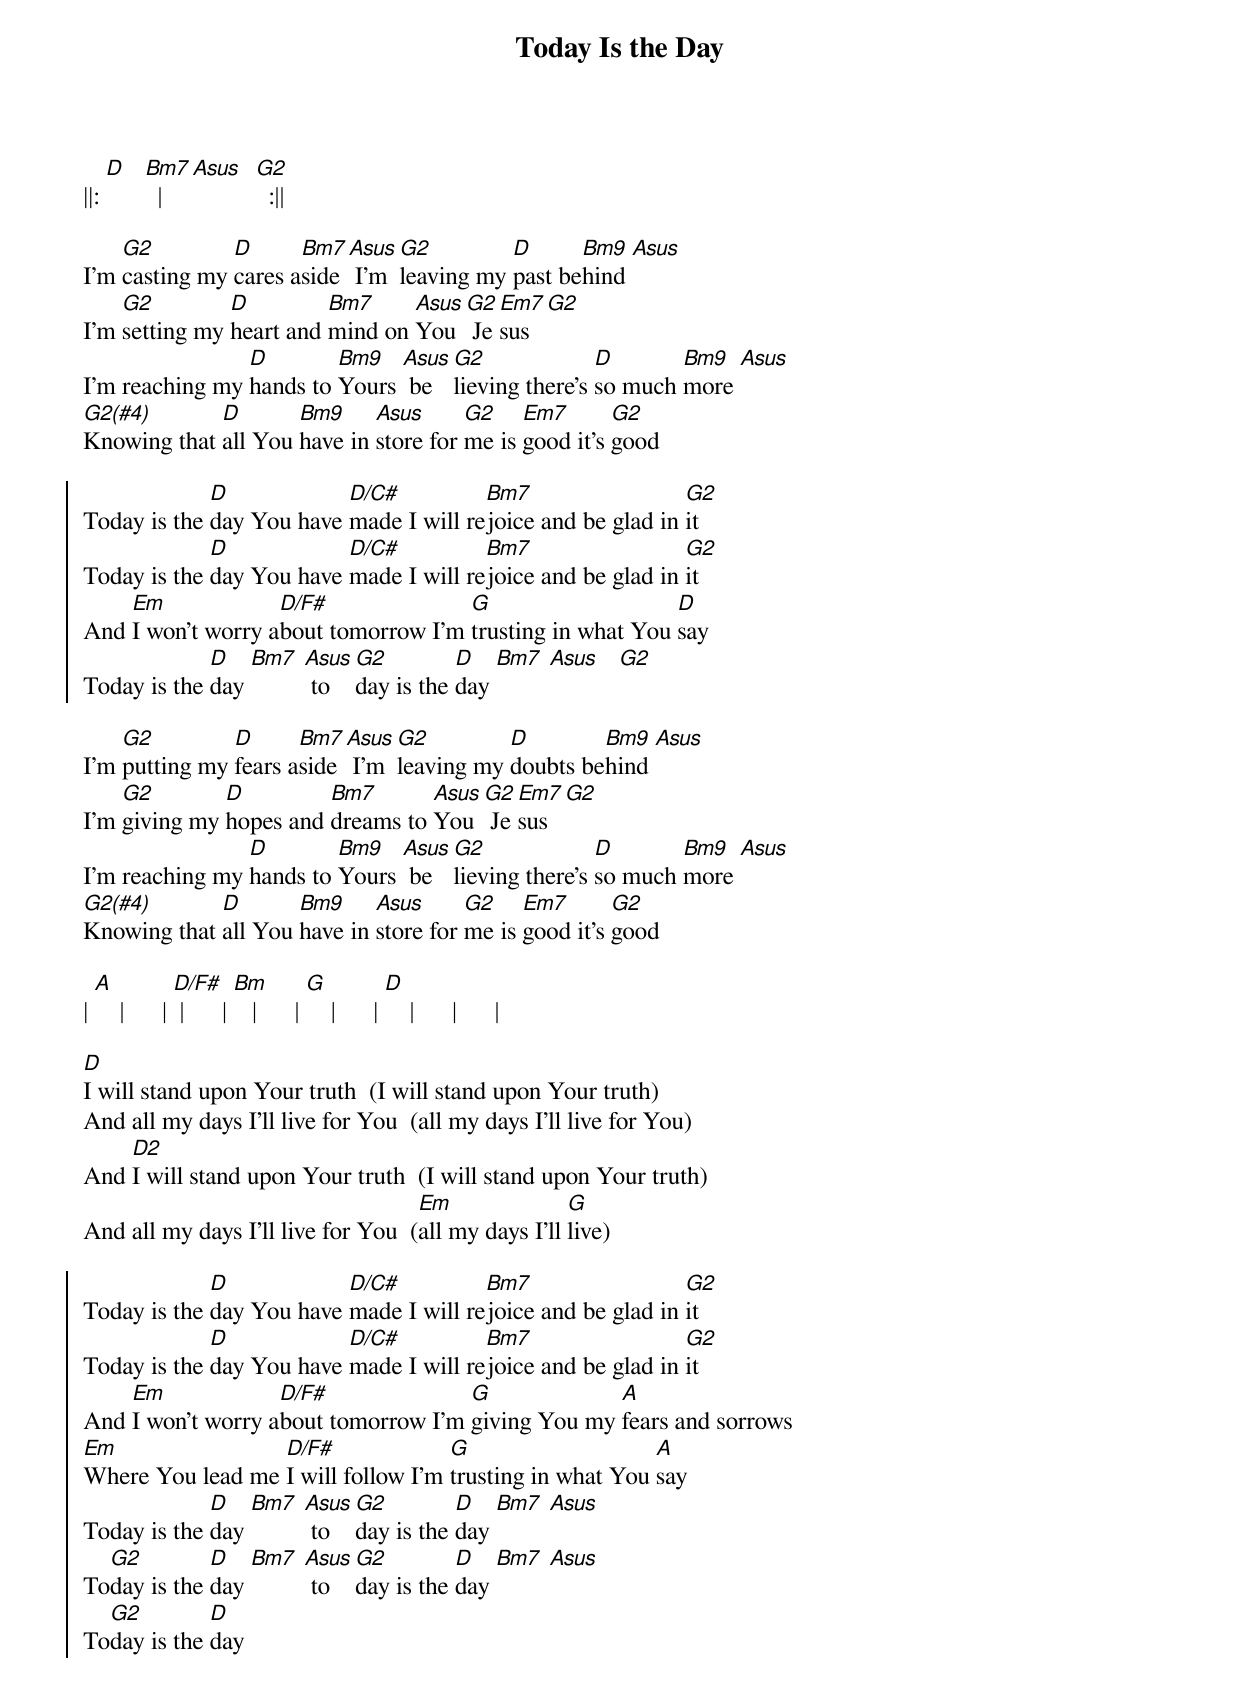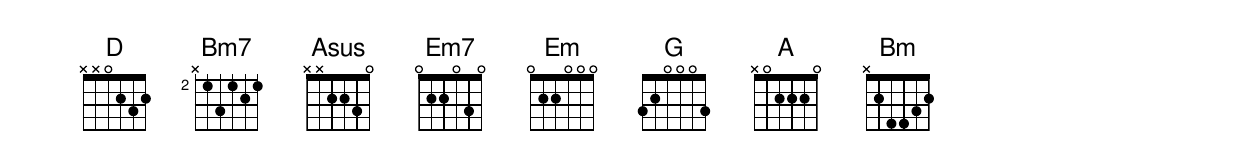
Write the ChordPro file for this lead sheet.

{title: Today Is the Day}
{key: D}
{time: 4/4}
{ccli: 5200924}
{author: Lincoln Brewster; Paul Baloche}
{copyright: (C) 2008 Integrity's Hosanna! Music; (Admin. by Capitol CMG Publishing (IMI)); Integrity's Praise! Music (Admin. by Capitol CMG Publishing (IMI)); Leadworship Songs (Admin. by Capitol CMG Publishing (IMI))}

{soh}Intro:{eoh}
||: [D]   [Bm7]  | [Asus]  [G2]  :||

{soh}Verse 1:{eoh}
I'm [G2]casting my [D]cares a[Bm7]side [Asus] I'm [G2]leaving my [D]past be[Bm9]hind [Asus]
I'm [G2]setting my [D]heart and [Bm7]mind on [Asus]You [G2] Je[Em7]sus [G2]
I'm reaching my [D]hands to [Bm9]Yours [Asus] be[G2]lieving there's [D]so much [Bm9]more [Asus]
[G2(#4)]Knowing that [D]all You [Bm9]have in [Asus]store for [G2]me is [Em7]good it's [G2]good

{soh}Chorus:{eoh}
{start_of_chorus}
Today is the [D]day You have [D/C#]made I will re[Bm7]joice and be glad in [G2]it
Today is the [D]day You have [D/C#]made I will re[Bm7]joice and be glad in [G2]it
And [Em]I won't worry a[D/F#]bout tomorrow I'm [G]trusting in what You [D]say
Today is the [D]day [Bm7] [Asus] to[G2]day is the [D]day [Bm7] [Asus]   [G2]
{end_of_chorus}

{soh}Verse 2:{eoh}
I'm [G2]putting my [D]fears a[Bm7]side [Asus] I'm [G2]leaving my [D]doubts be[Bm9]hind [Asus]
I'm [G2]giving my [D]hopes and [Bm7]dreams to [Asus]You [G2] Je[Em7]sus [G2]
I'm reaching my [D]hands to [Bm9]Yours [Asus] be[G2]lieving there's [D]so much [Bm9]more [Asus]
[G2(#4)]Knowing that [D]all You [Bm9]have in [Asus]store for [G2]me is [Em7]good it's [G2]good

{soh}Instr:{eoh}
| [A]    |      | [D/F#] |      | [Bm]   |      | [G]    |      | [D]    |      |      |

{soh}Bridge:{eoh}
{start_of_bridge}
[D]I will stand upon Your truth  (I will stand upon Your truth)
And all my days I'll live for You  (all my days I'll live for You)
And [D2]I will stand upon Your truth  (I will stand upon Your truth)
And all my days I'll live for You  ([Em]all my days I'll [G]live)

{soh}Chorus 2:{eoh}
{start_of_chorus}
Today is the [D]day You have [D/C#]made I will re[Bm7]joice and be glad in [G2]it
Today is the [D]day You have [D/C#]made I will re[Bm7]joice and be glad in [G2]it
And [Em]I won't worry a[D/F#]bout tomorrow I'm [G]giving You my [A]fears and sorrows
[Em]Where You lead me [D/F#]I will follow I'm [G]trusting in what You [A]say
Today is the [D]day [Bm7] [Asus] to[G2]day is the [D]day [Bm7] [Asus]
To[G2]day is the [D]day [Bm7] [Asus] to[G2]day is the [D]day [Bm7] [Asus]
To[G2]day is the [D]day
{end_of_chorus}
